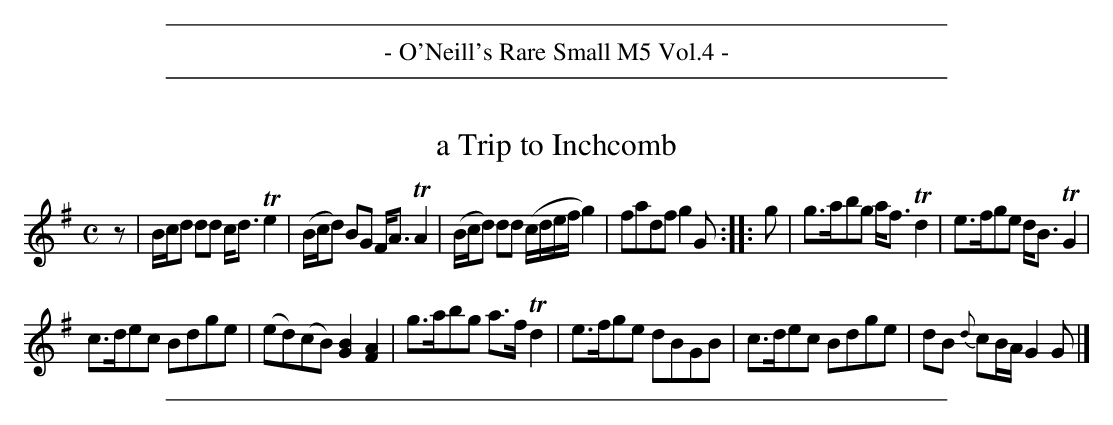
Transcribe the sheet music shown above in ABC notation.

X:1
T: a Trip to Inchcomb
M: C
L: 1/8
K: G
z |\
B/c/d dd c<d Te2 | (B/c/d) BG F<A TA2 |\
(B/c/d) dd (c/d/e/f/ g2) | fadf g2G ::\
g |\
g>abg a<f Td2 | e>fge d<BTG2 |
c>dec Bdge | (ed)(cB) [B2G2][A2F2] |\
g>abg a>fTd2 | e>fge dBGB |\
c>dec Bdge | dB {d}cB/A/ G2G |]
